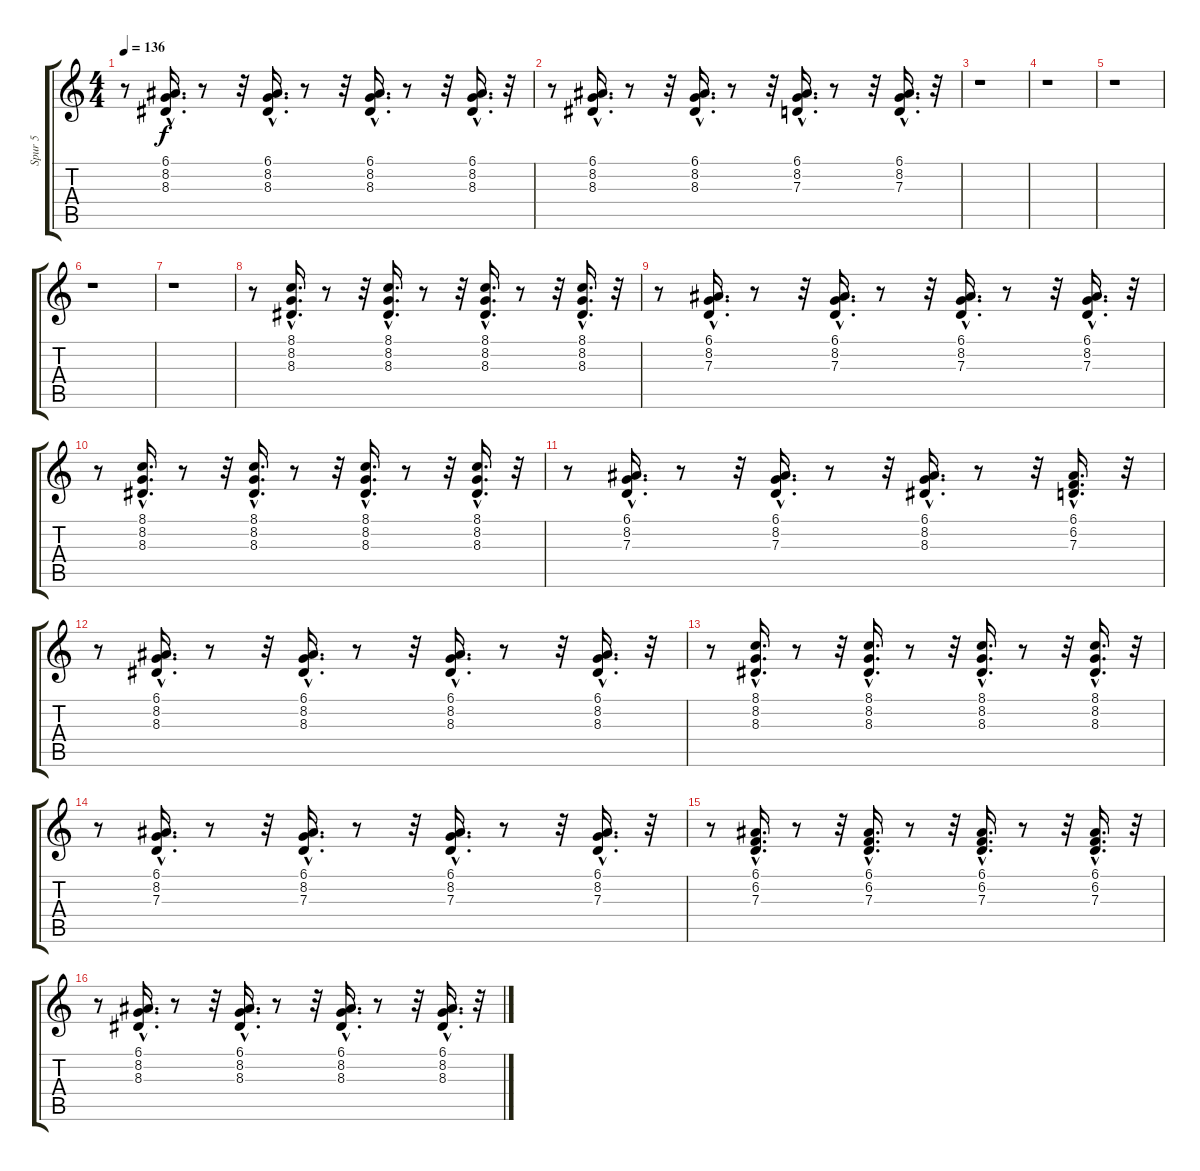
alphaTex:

\track ("Spur 5" "Spur 5") {instrument brightacousticpiano}
\staff {score tabs}
\tuning (E4 B3 G3 D3 A2 E2) {hide}
\ts (4 4)
\tempo 136
\clef g2
\ks c
r.8{dy f} (6.1{hac} 8.2{hac} 8.3{hac}).16{d} r.8 r.32 (6.1{hac} 8.2{hac} 8.3{hac}).16{d} r.8 r.32 (6.1{hac} 8.2{hac} 8.3{hac}).16{d} r.8 r.32 (6.1{hac} 8.2{hac} 8.3{hac}).16{d} r.32 |
r.8 (6.1{hac} 8.2{hac} 8.3{hac}).16{d} r.8 r.32 (6.1{hac} 8.2{hac} 8.3{hac}).16{d} r.8 r.32 (6.1{hac} 8.2{hac} 7.3{hac}).16{d} r.8 r.32 (6.1{hac} 8.2{hac} 7.3{hac}).16{d} r.32 |
r.1 |
r.1 |
r.1 |
r.1 |
r.1 |
r.8 (8.1{hac} 8.2{hac} 8.3{hac}).16{d} r.8 r.32 (8.1{hac} 8.2{hac} 8.3{hac}).16{d} r.8 r.32 (8.1{hac} 8.2{hac} 8.3{hac}).16{d} r.8 r.32 (8.1{hac} 8.2{hac} 8.3{hac}).16{d} r.32 |
r.8 (6.1{hac} 8.2{hac} 7.3{hac}).16{d} r.8 r.32 (6.1{hac} 8.2{hac} 7.3{hac}).16{d} r.8 r.32 (6.1{hac} 8.2{hac} 7.3{hac}).16{d} r.8 r.32 (6.1{hac} 8.2{hac} 7.3{hac}).16{d} r.32 |
r.8 (8.1{hac} 8.2{hac} 8.3{hac}).16{d} r.8 r.32 (8.1{hac} 8.2{hac} 8.3{hac}).16{d} r.8 r.32 (8.1{hac} 8.2{hac} 8.3{hac}).16{d} r.8 r.32 (8.1{hac} 8.2{hac} 8.3{hac}).16{d} r.32 |
r.8 (6.1{hac} 8.2{hac} 7.3{hac}).16{d} r.8 r.32 (6.1{hac} 8.2{hac} 7.3{hac}).16{d} r.8 r.32 (6.1{hac} 8.2{hac} 8.3{hac}).16{d} r.8 r.32 (6.1{hac} 6.2{hac} 7.3{hac}).16{d} r.32 |
r.8 (6.1{hac} 8.2{hac} 8.3{hac}).16{d} r.8 r.32 (6.1{hac} 8.2{hac} 8.3{hac}).16{d} r.8 r.32 (6.1{hac} 8.2{hac} 8.3{hac}).16{d} r.8 r.32 (6.1{hac} 8.2{hac} 8.3{hac}).16{d} r.32 |
r.8 (8.1{hac} 8.2{hac} 8.3{hac}).16{d} r.8 r.32 (8.1{hac} 8.2{hac} 8.3{hac}).16{d} r.8 r.32 (8.1{hac} 8.2{hac} 8.3{hac}).16{d} r.8 r.32 (8.1{hac} 8.2{hac} 8.3{hac}).16{d} r.32 |
r.8 (6.1{hac} 8.2{hac} 7.3{hac}).16{d} r.8 r.32 (6.1{hac} 8.2{hac} 7.3{hac}).16{d} r.8 r.32 (6.1{hac} 8.2{hac} 7.3{hac}).16{d} r.8 r.32 (6.1{hac} 8.2{hac} 7.3{hac}).16{d} r.32 |
r.8 (6.1{hac} 6.2{hac} 7.3{hac}).16{d} r.8 r.32 (6.1{hac} 6.2{hac} 7.3{hac}).16{d} r.8 r.32 (6.1{hac} 6.2{hac} 7.3{hac}).16{d} r.8 r.32 (6.1{hac} 6.2{hac} 7.3{hac}).16{d} r.32 |
r.8 (6.1{hac} 8.2{hac} 8.3{hac}).16{d} r.8 r.32 (6.1{hac} 8.2{hac} 8.3{hac}).16{d} r.8 r.32 (6.1{hac} 8.2{hac} 8.3{hac}).16{d} r.8 r.32 (6.1{hac} 8.2{hac} 8.3{hac}).16{d} r.32
